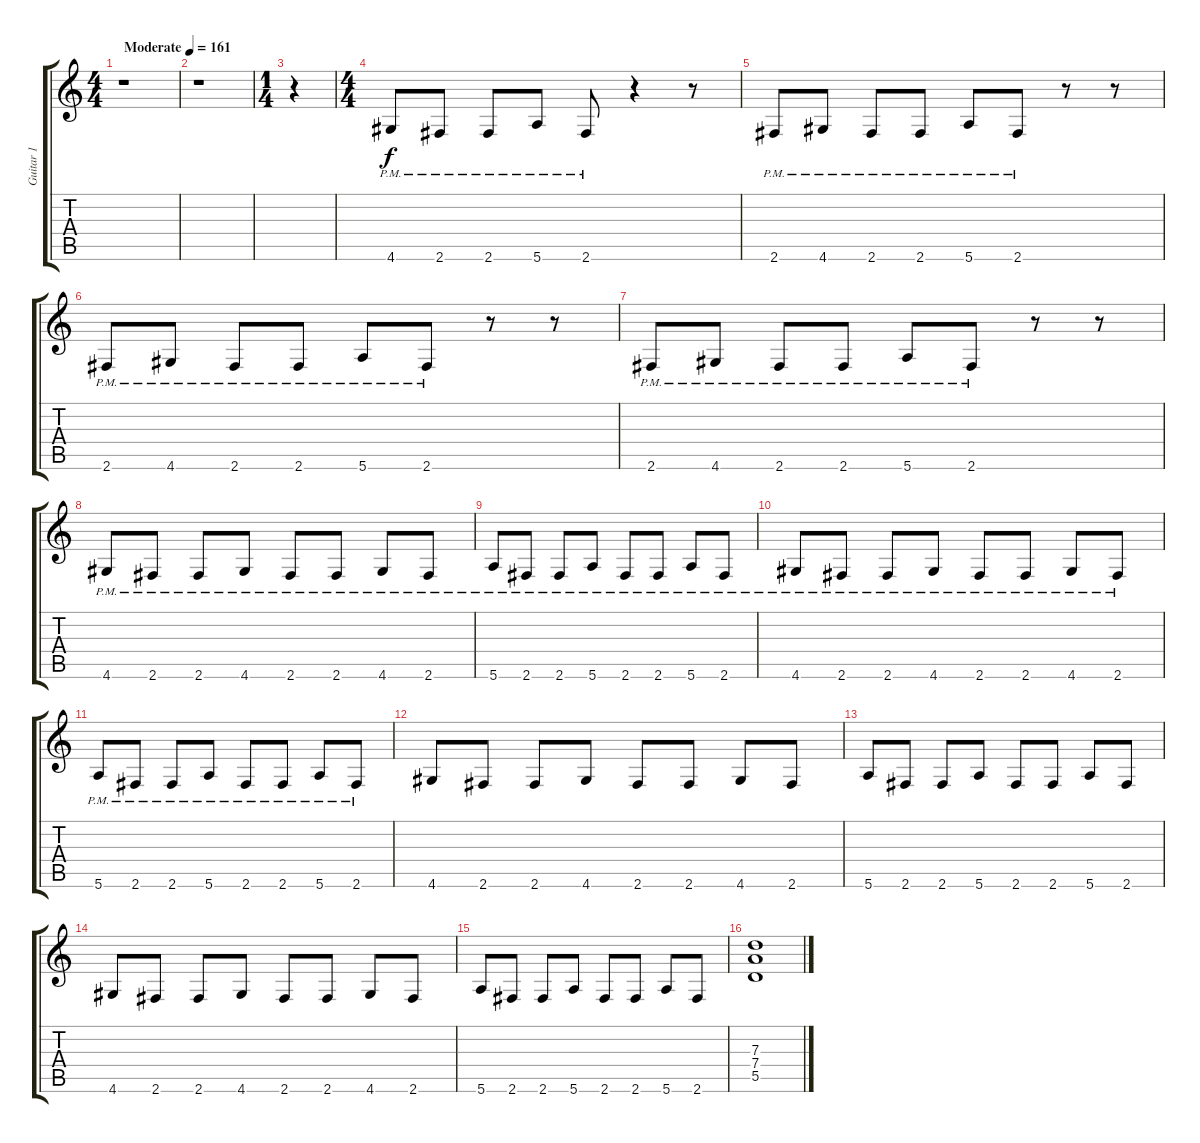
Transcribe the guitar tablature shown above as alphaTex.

\track ("Guitar 1" "Guitar 1") {instrument distortionguitar}
\staff {score tabs}
\tuning (E4 B3 G3 D3 A2 E2) {hide}
\ts (4 4)
\tempo (161 "Moderate")
\clef g2
\ks c
r.1{dy f instrument distortionguitar} |
r.1 |
\ts (1 4)
r.4 |
\ts (4 4)
4.6{pm}.8 2.6{pm}.8 2.6{pm}.8 5.6{pm}.8 2.6{pm}.8 r.4 r.8 |
2.6{pm}.8 4.6{pm}.8 2.6{pm}.8 2.6{pm}.8 5.6{pm}.8 2.6{pm}.8 r.8 r.8 |
2.6{pm}.8 4.6{pm}.8 2.6{pm}.8 2.6{pm}.8 5.6{pm}.8 2.6{pm}.8 r.8 r.8 |
2.6{pm}.8 4.6{pm}.8 2.6{pm}.8 2.6{pm}.8 5.6{pm}.8 2.6{pm}.8 r.8 r.8 |
4.6{pm}.8 2.6{pm}.8 2.6{pm}.8 4.6{pm}.8 2.6{pm}.8 2.6{pm}.8 4.6{pm}.8 2.6{pm}.8 |
5.6{pm}.8 2.6{pm}.8 2.6{pm}.8 5.6{pm}.8 2.6{pm}.8 2.6{pm}.8 5.6{pm}.8 2.6{pm}.8 |
4.6{pm}.8 2.6{pm}.8 2.6{pm}.8 4.6{pm}.8 2.6{pm}.8 2.6{pm}.8 4.6{pm}.8 2.6{pm}.8 |
5.6{pm}.8 2.6{pm}.8 2.6{pm}.8 5.6{pm}.8 2.6{pm}.8 2.6{pm}.8 5.6{pm}.8 2.6{pm}.8 |
4.6.8 2.6.8 2.6.8 4.6.8 2.6.8 2.6.8 4.6.8 2.6.8 |
5.6.8 2.6.8 2.6.8 5.6.8 2.6.8 2.6.8 5.6.8 2.6.8 |
4.6.8 2.6.8 2.6.8 4.6.8 2.6.8 2.6.8 4.6.8 2.6.8 |
5.6.8 2.6.8 2.6.8 5.6.8 2.6.8 2.6.8 5.6.8 2.6.8 |
(7.3 7.4 5.5).1
